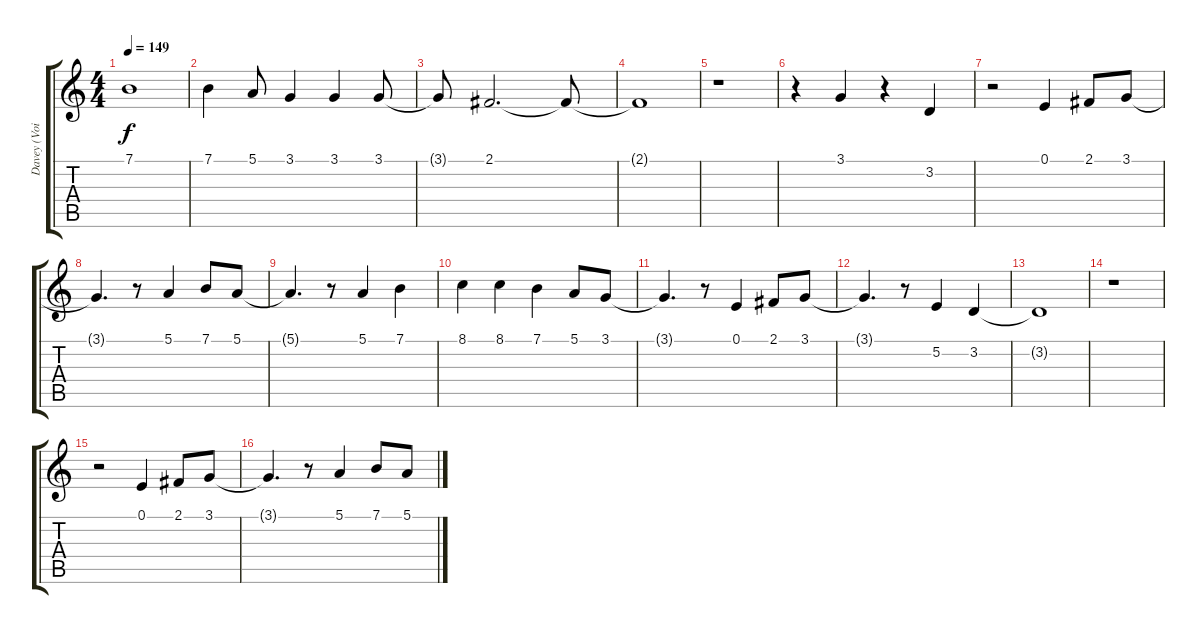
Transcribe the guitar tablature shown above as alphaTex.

\track ("Davey (Voice)" "Davey (Voi") {instrument brightacousticpiano}
\staff {score tabs}
\tuning (E4 B3 G3 D3 A2 E2) {hide}
\ts (4 4)
\tempo 149
\clef g2
\ks c
7.1{t}.1{dy f} |
7.1.4 5.1.8 3.1.4 3.1.4 3.1.8 |
3.1{t}.8 2.1.2{d} 2.1{t}.8 |
2.1{t}.1 |
r.1 |
r.4 3.1.4 r.4 3.2.4 |
r.2 0.1.4 2.1.8 3.1.8 |
3.1{t}.4{d} r.8 5.1.4 7.1.8 5.1.8 |
5.1{t}.4{d} r.8 5.1.4 7.1.4 |
8.1.4 8.1.4 7.1.4 5.1.8 3.1.8 |
3.1{t}.4{d} r.8 0.1.4 2.1.8 3.1.8 |
3.1{t}.4{d} r.8 5.2.4 3.2.4 |
3.2{t}.1 |
r.1 |
r.2 0.1.4 2.1.8 3.1.8 |
3.1{t}.4{d} r.8 5.1.4 7.1.8 5.1.8
